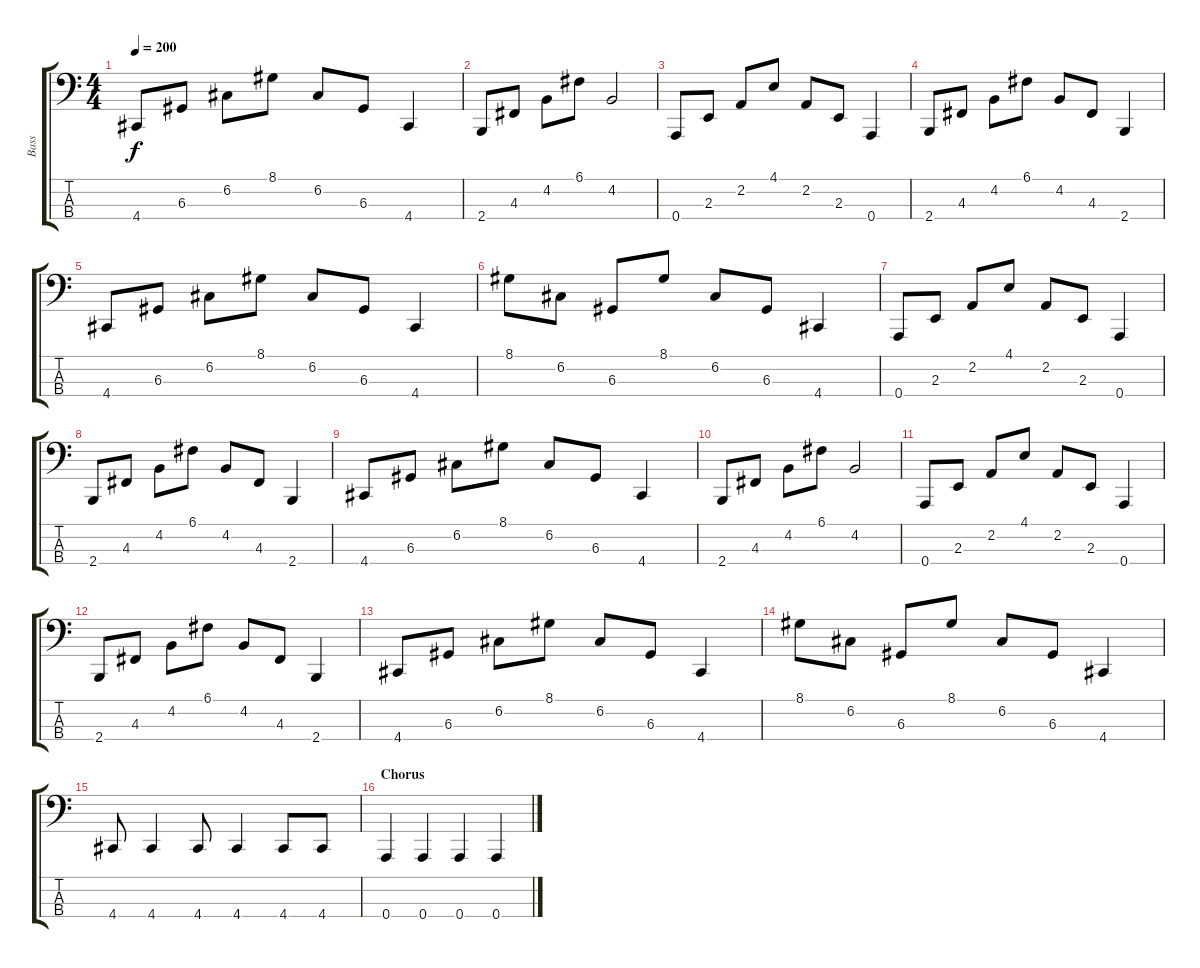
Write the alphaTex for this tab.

\track ("Bass" "Bass") {instrument electricbassfinger}
\staff {score tabs}
\tuning (C2 G1 D1 A0) {hide}
\ts (4 4)
\tempo 200
\clef f4
\ks c
4.4.8{dy f} 6.3.8 6.2.8 8.1.8 6.2.8 6.3.8 4.4.4 |
2.4.8 4.3.8 4.2.8 6.1.8 4.2.2 |
0.4.8 2.3.8 2.2.8 4.1.8 2.2.8 2.3.8 0.4.4 |
2.4.8 4.3.8 4.2.8 6.1.8 4.2.8 4.3.8 2.4.4 |
4.4.8 6.3.8 6.2.8 8.1.8 6.2.8 6.3.8 4.4.4 |
8.1.8 6.2.8 6.3.8 8.1.8 6.2.8 6.3.8 4.4.4 |
0.4.8 2.3.8 2.2.8 4.1.8 2.2.8 2.3.8 0.4.4 |
2.4.8 4.3.8 4.2.8 6.1.8 4.2.8 4.3.8 2.4.4 |
4.4.8 6.3.8 6.2.8 8.1.8 6.2.8 6.3.8 4.4.4 |
2.4.8 4.3.8 4.2.8 6.1.8 4.2.2 |
0.4.8 2.3.8 2.2.8 4.1.8 2.2.8 2.3.8 0.4.4 |
2.4.8 4.3.8 4.2.8 6.1.8 4.2.8 4.3.8 2.4.4 |
4.4.8 6.3.8 6.2.8 8.1.8 6.2.8 6.3.8 4.4.4 |
8.1.8 6.2.8 6.3.8 8.1.8 6.2.8 6.3.8 4.4.4 |
4.4.8 4.4.4 4.4.8 4.4.4 4.4.8 4.4.8 |
\section ("" "Chorus")
0.4.4 0.4.4 0.4.4 0.4.4
